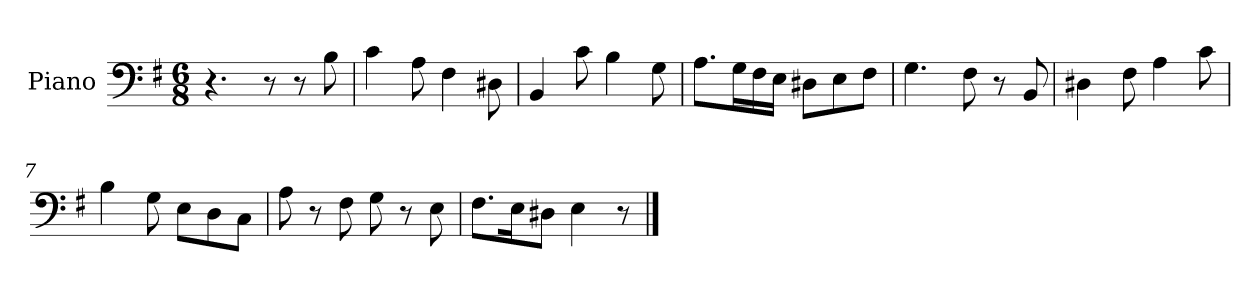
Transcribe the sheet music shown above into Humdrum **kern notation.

**kern
*part1
*staff1
*I"Piano
*I'Pno
*clefF4
*k[f#]
*M6/8
=1
4.r
8r
8r
8B\
=2
4c\
8A\
4F#\
8D#X\
=3
4BB/
8c\
4B\
8G\
=4
8.A\L
16G\L
16F#\
16E\JJ
8D#X\L
8E\
8F#\J
=5
4.G\
8F#\
8r
8BB/
=6
4D#X\
8F#\
4A\
8c\
=7
4B\
8G\
8E\L
8D\
8C\J
=8
8A\
8r
8F#\
8G\
8r
8E\
=9
8.F#\L
16E\K
8D#X\J
4E\
8r
==
*-
